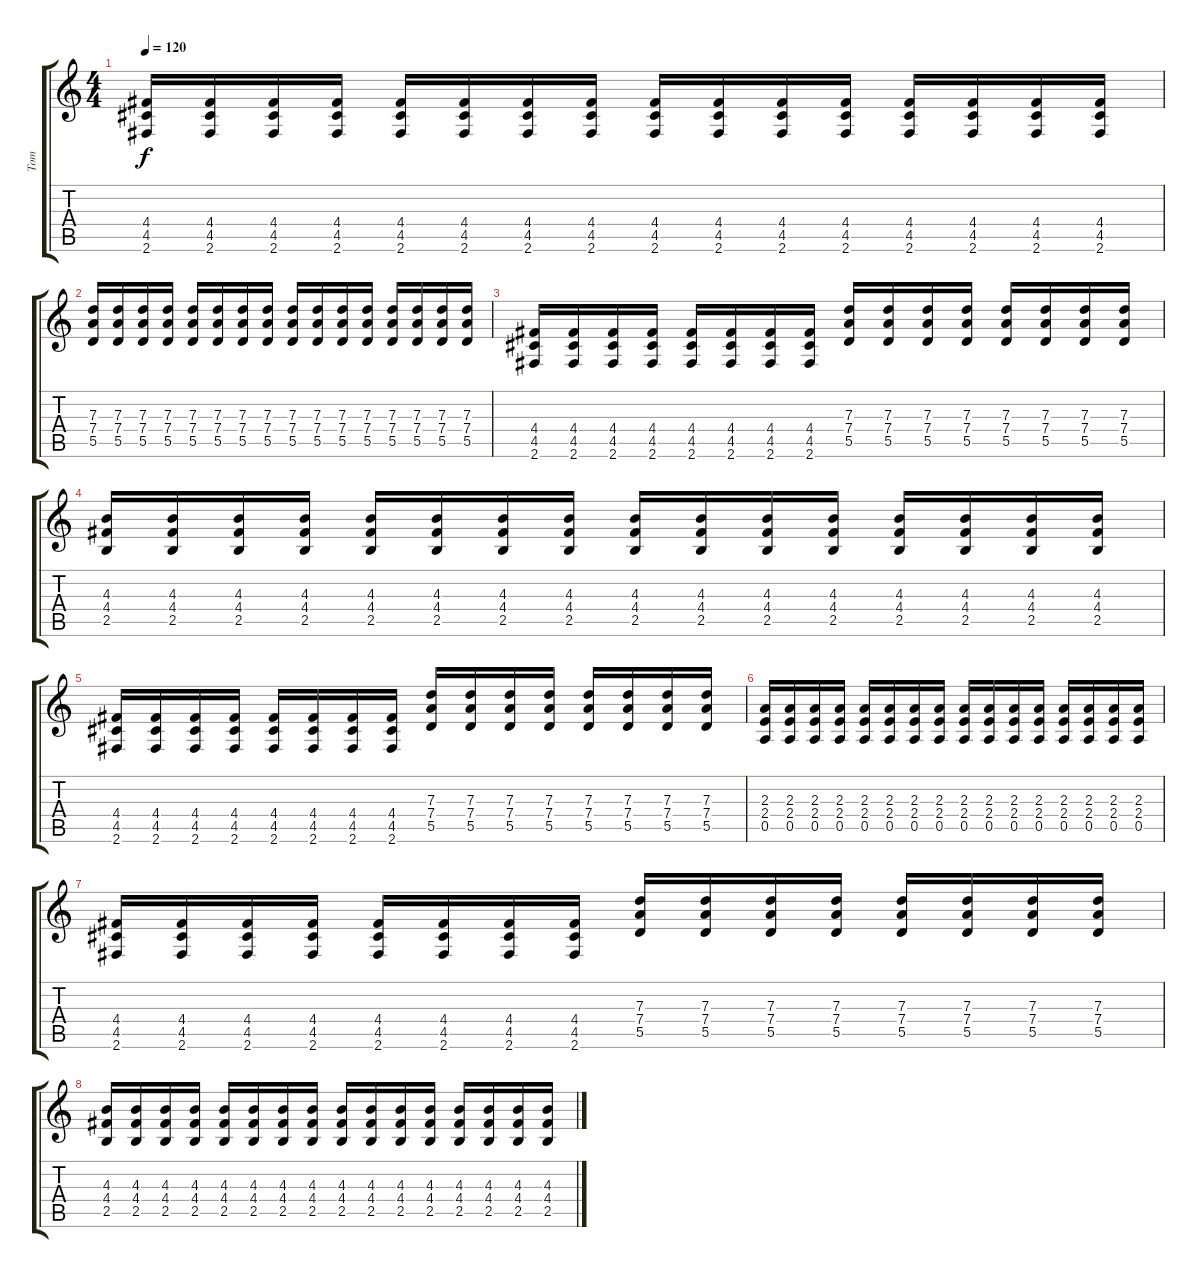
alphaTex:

\track ("Tom" "Tom") {instrument overdrivenguitar}
\staff {score tabs}
\tuning (E4 B3 G3 D3 A2 E2) {hide}
\ts (4 4)
\tempo 120
\clef g2
\ks c
(4.4 4.5 2.6).16{dy f} (4.4 4.5 2.6).16 (4.4 4.5 2.6).16 (4.4 4.5 2.6).16 (4.4 4.5 2.6).16 (4.4 4.5 2.6).16 (4.4 4.5 2.6).16 (4.4 4.5 2.6).16 (4.4 4.5 2.6).16 (4.4 4.5 2.6).16 (4.4 4.5 2.6).16 (4.4 4.5 2.6).16 (4.4 4.5 2.6).16 (4.4 4.5 2.6).16 (4.4 4.5 2.6).16 (4.4 4.5 2.6).16 |
(7.3 7.4 5.5).16 (7.3 7.4 5.5).16 (7.3 7.4 5.5).16 (7.3 7.4 5.5).16 (7.3 7.4 5.5).16 (7.3 7.4 5.5).16 (7.3 7.4 5.5).16 (7.3 7.4 5.5).16 (7.3 7.4 5.5).16 (7.3 7.4 5.5).16 (7.3 7.4 5.5).16 (7.3 7.4 5.5).16 (7.3 7.4 5.5).16 (7.3 7.4 5.5).16 (7.3 7.4 5.5).16 (7.3 7.4 5.5).16 |
(4.4 4.5 2.6).16 (4.4 4.5 2.6).16 (4.4 4.5 2.6).16 (4.4 4.5 2.6).16 (4.4 4.5 2.6).16 (4.4 4.5 2.6).16 (4.4 4.5 2.6).16 (4.4 4.5 2.6).16 (7.3 7.4 5.5).16 (7.3 7.4 5.5).16 (7.3 7.4 5.5).16 (7.3 7.4 5.5).16 (7.3 7.4 5.5).16 (7.3 7.4 5.5).16 (7.3 7.4 5.5).16 (7.3 7.4 5.5).16 |
(4.3 4.4 2.5).16 (4.3 4.4 2.5).16 (4.3 4.4 2.5).16 (4.3 4.4 2.5).16 (4.3 4.4 2.5).16 (4.3 4.4 2.5).16 (4.3 4.4 2.5).16 (4.3 4.4 2.5).16 (4.3 4.4 2.5).16 (4.3 4.4 2.5).16 (4.3 4.4 2.5).16 (4.3 4.4 2.5).16 (4.3 4.4 2.5).16 (4.3 4.4 2.5).16 (4.3 4.4 2.5).16 (4.3 4.4 2.5).16 |
(4.4 4.5 2.6).16 (4.4 4.5 2.6).16 (4.4 4.5 2.6).16 (4.4 4.5 2.6).16 (4.4 4.5 2.6).16 (4.4 4.5 2.6).16 (4.4 4.5 2.6).16 (4.4 4.5 2.6).16 (7.3 7.4 5.5).16 (7.3 7.4 5.5).16 (7.3 7.4 5.5).16 (7.3 7.4 5.5).16 (7.3 7.4 5.5).16 (7.3 7.4 5.5).16 (7.3 7.4 5.5).16 (7.3 7.4 5.5).16 |
(2.3 2.4 0.5).16 (2.3 2.4 0.5).16 (2.3 2.4 0.5).16 (2.3 2.4 0.5).16 (2.3 2.4 0.5).16 (2.3 2.4 0.5).16 (2.3 2.4 0.5).16 (2.3 2.4 0.5).16 (2.3 2.4 0.5).16 (2.3 2.4 0.5).16 (2.3 2.4 0.5).16 (2.3 2.4 0.5).16 (2.3 2.4 0.5).16 (2.3 2.4 0.5).16 (2.3 2.4 0.5).16 (2.3 2.4 0.5).16 |
(4.4 4.5 2.6).16 (4.4 4.5 2.6).16 (4.4 4.5 2.6).16 (4.4 4.5 2.6).16 (4.4 4.5 2.6).16 (4.4 4.5 2.6).16 (4.4 4.5 2.6).16 (4.4 4.5 2.6).16 (7.3 7.4 5.5).16 (7.3 7.4 5.5).16 (7.3 7.4 5.5).16 (7.3 7.4 5.5).16 (7.3 7.4 5.5).16 (7.3 7.4 5.5).16 (7.3 7.4 5.5).16 (7.3 7.4 5.5).16 |
(4.3 4.4 2.5).16 (4.3 4.4 2.5).16 (4.3 4.4 2.5).16 (4.3 4.4 2.5).16 (4.3 4.4 2.5).16 (4.3 4.4 2.5).16 (4.3 4.4 2.5).16 (4.3 4.4 2.5).16 (4.3 4.4 2.5).16 (4.3 4.4 2.5).16 (4.3 4.4 2.5).16 (4.3 4.4 2.5).16 (4.3 4.4 2.5).16 (4.3 4.4 2.5).16 (4.3 4.4 2.5).16 (4.3 4.4 2.5).16
